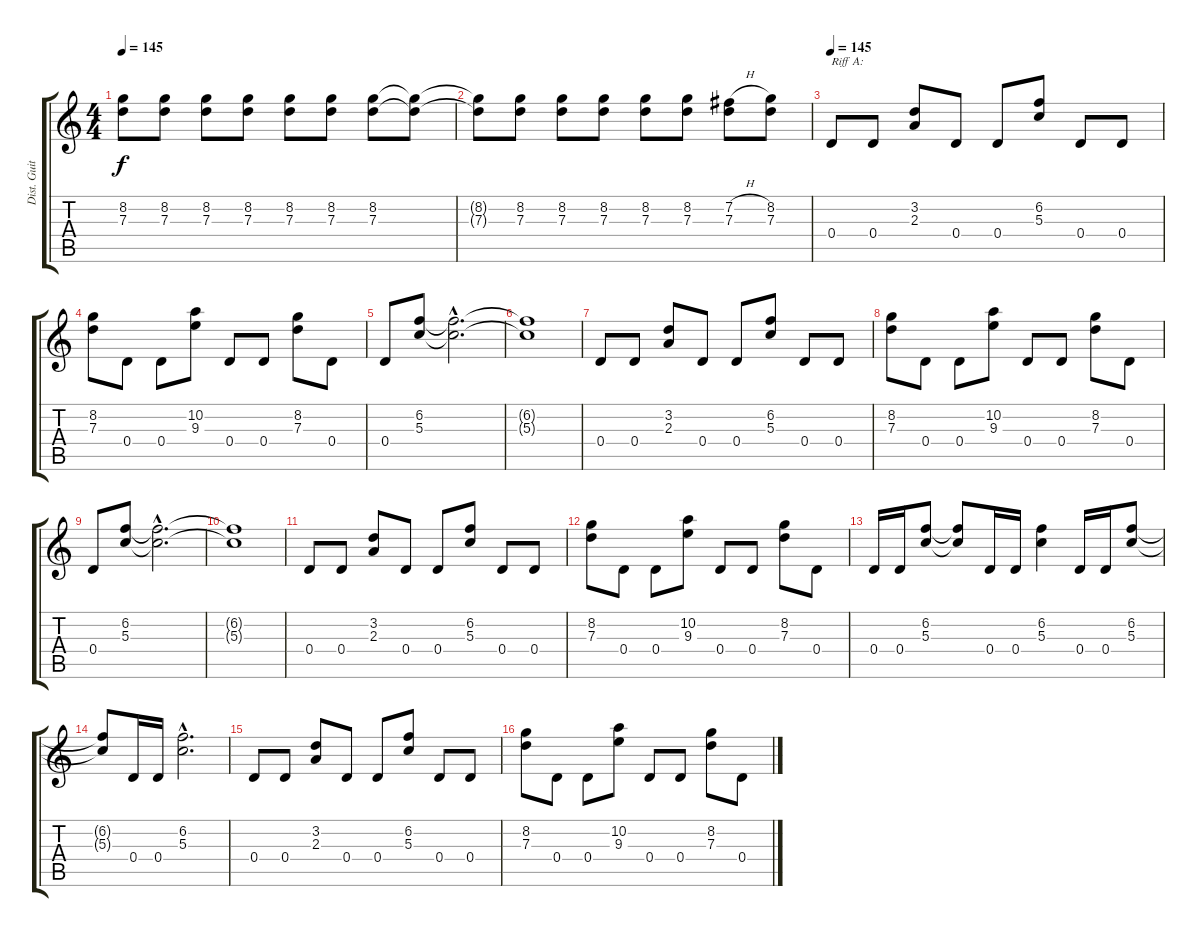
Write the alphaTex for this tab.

\track ("Dist. Guitar 2" "Dist. Guit") {instrument distortionguitar}
\staff {score tabs}
\tuning (E4 B3 G3 D3 A2 E2) {hide}
\ts (4 4)
\tempo 145
\clef g2
\ks c
(8.2 7.3).8{dy f} (8.2 7.3).8 (8.2 7.3).8 (8.2 7.3).8 (8.2 7.3).8 (8.2 7.3).8 (8.2 7.3).8 (8.2{t} 7.3{t}).8 |
(8.2{t} 7.3{t}).8 (8.2 7.3).8 (8.2 7.3).8 (8.2 7.3).8 (8.2 7.3).8 (8.2 7.3).8 (7.2{h} 7.3).8 (8.2 7.3).8 |
\tempo 145
0.4.8{txt "Riff A:" instrument distortionguitar} 0.4.8 (3.2 2.3).8 0.4.8 0.4.8 (6.2 5.3).8 0.4.8 0.4.8 |
(8.2 7.3).8 0.4.8 0.4.8 (10.2 9.3).8 0.4.8 0.4.8 (8.2 7.3).8 0.4.8 |
0.4.8 (6.2 5.3).8 (6.2{hac t} 5.3{hac t}).2{d} |
(6.2{t} 5.3{t}).1 |
0.4.8 0.4.8 (3.2 2.3).8 0.4.8 0.4.8 (6.2 5.3).8 0.4.8 0.4.8 |
(8.2 7.3).8 0.4.8 0.4.8 (10.2 9.3).8 0.4.8 0.4.8 (8.2 7.3).8 0.4.8 |
0.4.8 (6.2 5.3).8 (6.2{hac t} 5.3{hac t}).2{d} |
(6.2{t} 5.3{t}).1 |
0.4.8 0.4.8 (3.2 2.3).8 0.4.8 0.4.8 (6.2 5.3).8 0.4.8 0.4.8 |
(8.2 7.3).8 0.4.8 0.4.8 (10.2 9.3).8 0.4.8 0.4.8 (8.2 7.3).8 0.4.8 |
0.4.16 0.4.16 (6.2 5.3).8 (6.2{t} 5.3{t}).8 0.4.16 0.4.16 (6.2 5.3).4 0.4.16 0.4.16 (6.2 5.3).8 |
(6.2{t} 5.3{t}).8 0.4.16 0.4.16 (6.2{hac} 5.3{hac}).2{d} |
0.4.8 0.4.8 (3.2 2.3).8 0.4.8 0.4.8 (6.2 5.3).8 0.4.8 0.4.8 |
(8.2 7.3).8 0.4.8 0.4.8 (10.2 9.3).8 0.4.8 0.4.8 (8.2 7.3).8 0.4.8
